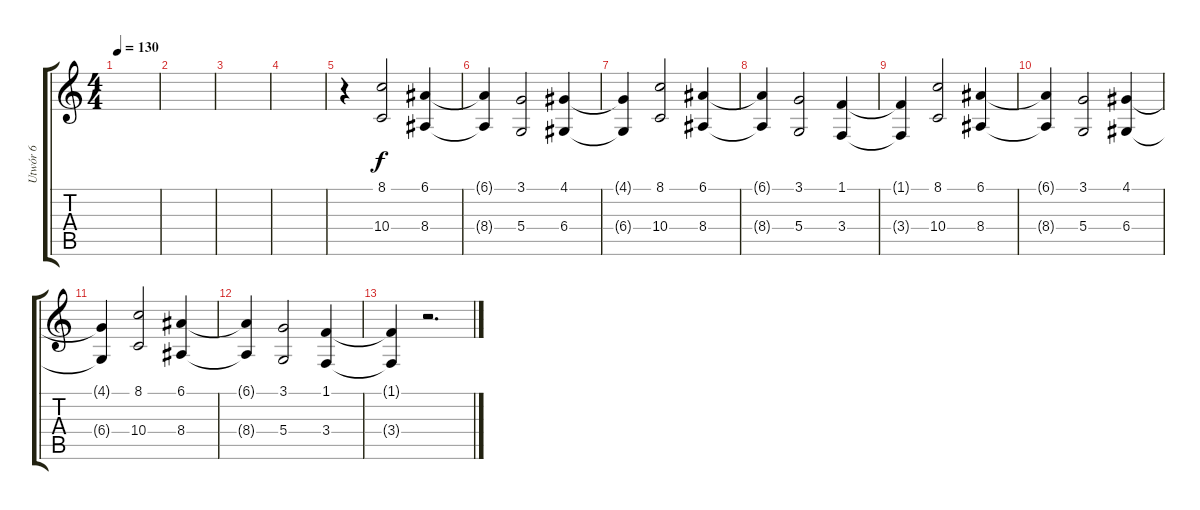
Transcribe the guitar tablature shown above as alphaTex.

\track ("Utwór 6" "Utwór 6") {instrument choiraahs}
\staff {score tabs}
\tuning (E4 B3 G3 D3 A2 E2) {hide}
\ts (4 4)
\tempo 130
\clef g2
\ks c
|
|
|
|
r.4 (8.1 10.4).2 (6.1 8.4).4 |
(6.1{t} 8.4{t}).4 (3.1 5.4).2 (4.1 6.4).4 |
(4.1{t} 6.4{t}).4 (8.1 10.4).2 (6.1 8.4).4 |
(6.1{t} 8.4{t}).4 (3.1 5.4).2 (1.1 3.4).4 |
(1.1{t} 3.4{t}).4 (8.1 10.4).2 (6.1 8.4).4 |
(6.1{t} 8.4{t}).4 (3.1 5.4).2 (4.1 6.4).4 |
(4.1{t} 6.4{t}).4 (8.1 10.4).2 (6.1 8.4).4 |
(6.1{t} 8.4{t}).4 (3.1 5.4).2 (1.1 3.4).4 |
(1.1{t} 3.4{t}).4 r.2{d}
